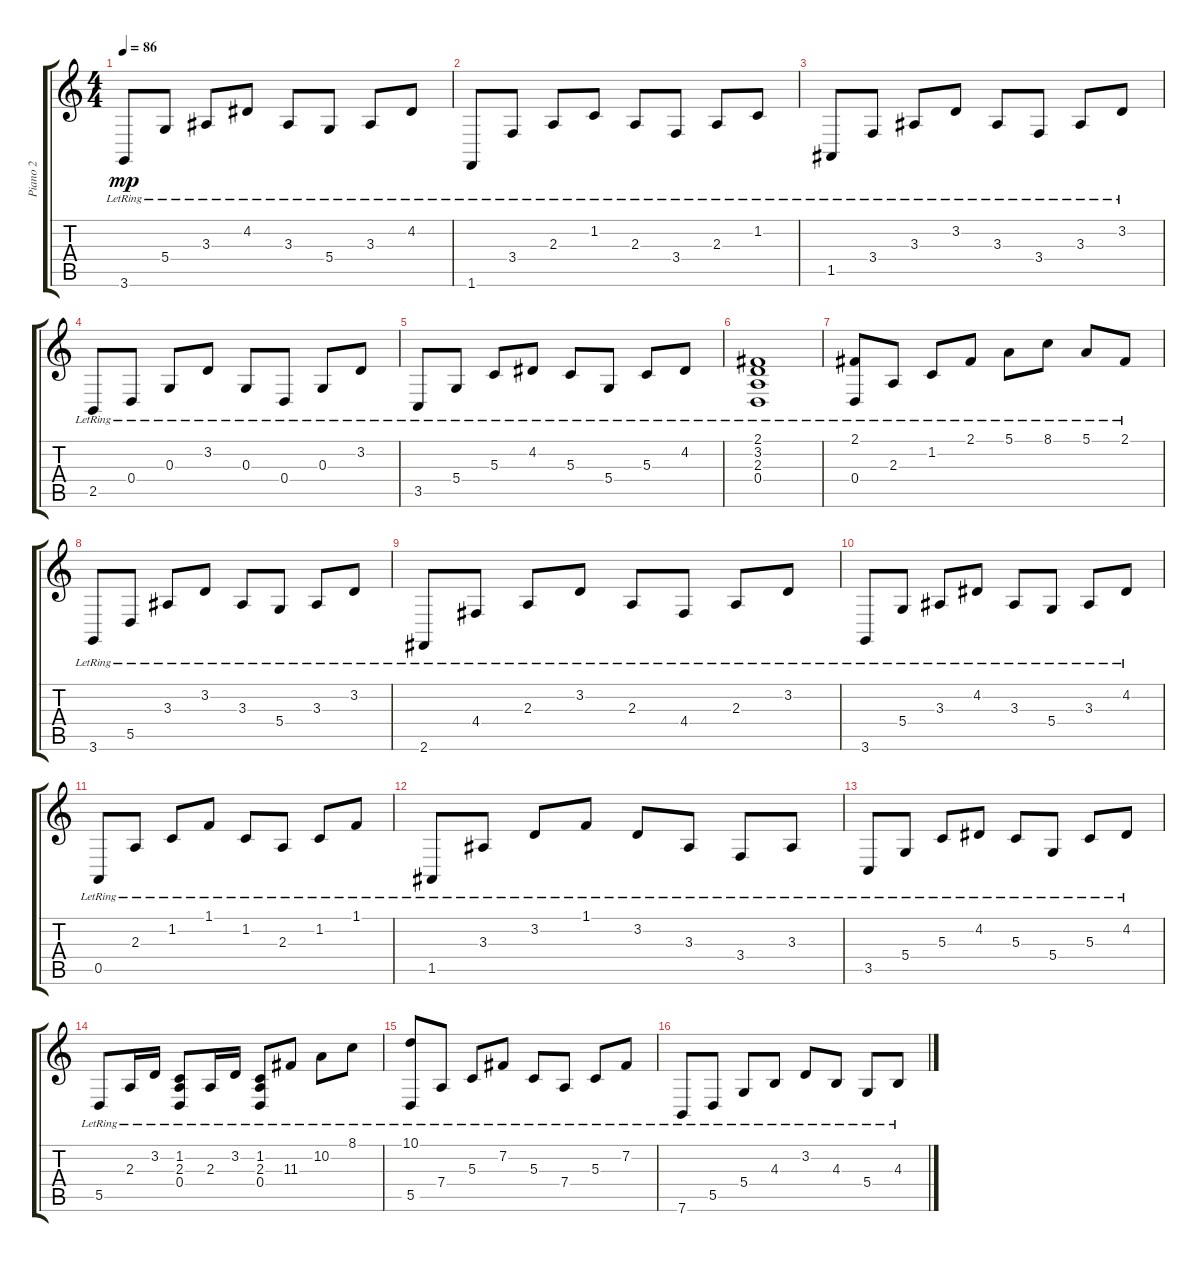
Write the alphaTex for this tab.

\track ("Piano 2" "Piano 2") {instrument brightacousticpiano}
\staff {score tabs}
\tuning (E4 B3 G3 D3 A2 E2) {hide}
\ts (4 4)
\tempo 86
\clef g2
\ks c
3.6{lr}.8{dy mp} 5.4{lr}.8 3.3{lr}.8 4.2{lr}.8 3.3{lr}.8 5.4{lr}.8 3.3{lr}.8 4.2{lr}.8 |
1.6{lr}.8 3.4{lr}.8 2.3{lr}.8 1.2{lr}.8 2.3{lr}.8 3.4{lr}.8 2.3{lr}.8 1.2{lr}.8 |
1.5{lr}.8 3.4{lr}.8 3.3{lr}.8 3.2{lr}.8 3.3{lr}.8 3.4{lr}.8 3.3{lr}.8 3.2{lr}.8 |
2.5{lr}.8 0.4{lr}.8 0.3{lr}.8 3.2{lr}.8 0.3{lr}.8 0.4{lr}.8 0.3{lr}.8 3.2{lr}.8 |
3.5{lr}.8 5.4{lr}.8 5.3{lr}.8 4.2{lr}.8 5.3{lr}.8 5.4{lr}.8 5.3{lr}.8 4.2{lr}.8 |
(2.1{lr} 3.2{lr} 2.3{lr} 0.4{lr}).1 |
(2.1{lr} 0.4{lr}).8 2.3{lr}.8 1.2{lr}.8 2.1{lr}.8 5.1{lr}.8 8.1{lr}.8 5.1{lr}.8 2.1{lr}.8 |
3.6{lr}.8 5.5{lr}.8 3.3{lr}.8 3.2{lr}.8 3.3{lr}.8 5.4{lr}.8 3.3{lr}.8 3.2{lr}.8 |
2.6{lr}.8 4.4{lr}.8 2.3{lr}.8 3.2{lr}.8 2.3{lr}.8 4.4{lr}.8 2.3{lr}.8 3.2{lr}.8 |
3.6{lr}.8 5.4{lr}.8 3.3{lr}.8 4.2{lr}.8 3.3{lr}.8 5.4{lr}.8 3.3{lr}.8 4.2{lr}.8 |
0.5{lr}.8 2.3{lr}.8 1.2{lr}.8 1.1{lr}.8 1.2{lr}.8 2.3{lr}.8 1.2{lr}.8 1.1{lr}.8 |
1.5{lr}.8 3.3{lr}.8 3.2{lr}.8 1.1{lr}.8 3.2{lr}.8 3.3{lr}.8 3.4{lr}.8 3.3{lr}.8 |
3.5{lr}.8 5.4{lr}.8 5.3{lr}.8 4.2{lr}.8 5.3{lr}.8 5.4{lr}.8 5.3{lr}.8 4.2{lr}.8 |
5.5{lr}.8 2.3{lr}.16 3.2{lr}.16 (1.2{lr} 2.3{lr} 0.4{lr}).8 2.3{lr}.16 3.2{lr}.16 (1.2{lr} 2.3{lr} 0.4{lr}).8 11.3{lr}.8 10.2{lr}.8 8.1{lr}.8 |
(10.1{lr} 5.5{lr}).8 7.4{lr}.8 5.3{lr}.8 7.2{lr}.8 5.3{lr}.8 7.4{lr}.8 5.3{lr}.8 7.2{lr}.8 |
7.6{lr}.8 5.5{lr}.8 5.4{lr}.8 4.3{lr}.8 3.2{lr}.8 4.3{lr}.8 5.4{lr}.8 4.3{lr}.8
